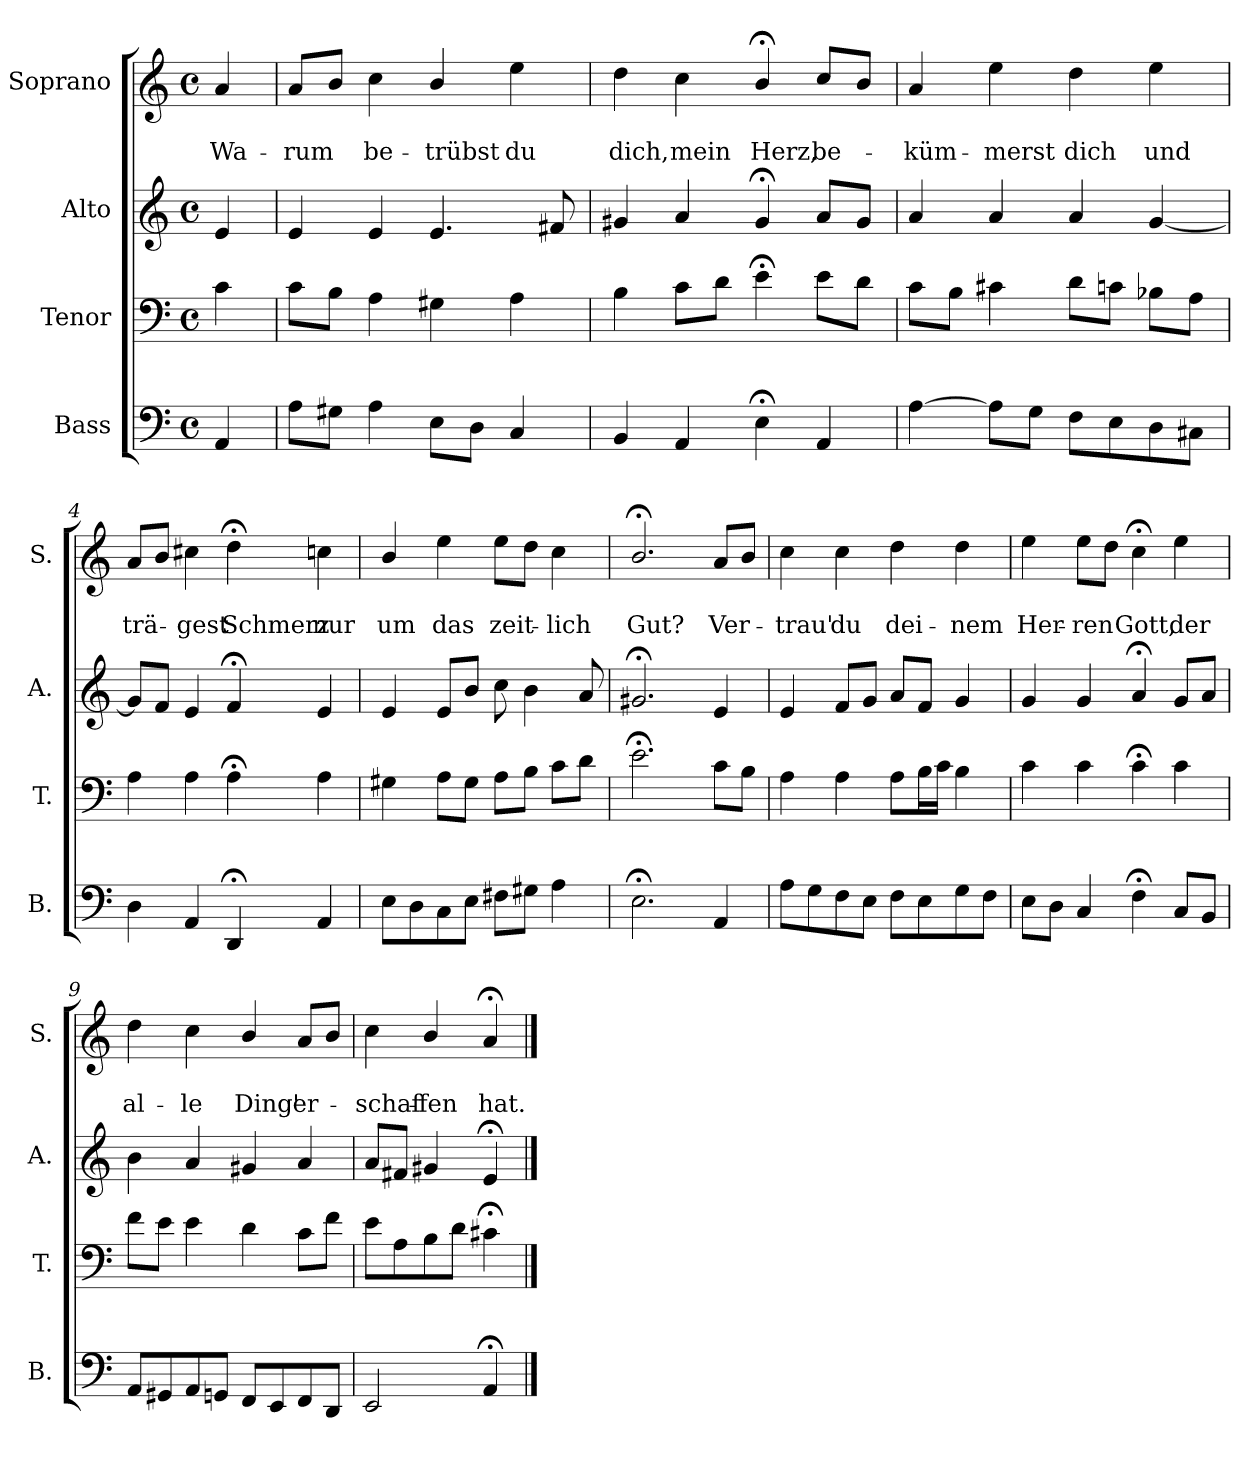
**kern	**kern	**kern	**kern	**text	**text
*part4	*part3	*part2	*part1	*part1	*part1
*staff4	*staff3	*staff2	*staff1	*staff1	*staff1
*I"Bass	*I"Tenor	*I"Alto	*I"Soprano	*	*
*I'B.	*I'T.	*I'A.	*I'S.	*	*
*clefF4	*clefF4	*clefG2	*clefG2	*	*
*k[]	*k[]	*k[]	*k[]	*	*
*	*	*	*a:	*	*
*M4/4	*M4/4	*M4/4	*M4/4	*	*
*met(c)	*met(c)	*met(c)	*met(c)	*	*
=	=	=	=	=	=
4AA/	4c\	4e/	4a/	.	Wa-
=1	=1	=1	=1	=1	=1
8A\L	8c\L	4e/	8a/L	.	-rum
8G#X\J	8B\J	.	8b/J	.	.
4A\	4A\	4e/	4cc\	.	be-
8E\L	4G#X\	4.e/	4b/	.	-trübst
8D\J	.	.	.	.	.
4C/	4A\	.	4ee\	.	du
.	.	8f#X/	.	.	.
=2	=2	=2	=2	=2	=2
4BB/	4B\	4g#X/	4dd\	.	dich,
4AA/	8c\L	4a/	4cc\	.	mein
.	8d\J	.	.	.	.
4E;<\	4e;<\	4g#;</	4b;</	.	Herz,
4AA/	8e\L	8a/L	8cc/L	.	be-
.	8d\J	8g#/J	8b/J	.	.
=3	=3	=3	=3	=3	=3
[4A\	8c\L	4a/	4a/	.	-küm-
.	8B\J	.	.	.	.
8A\L]	4c#X\	4a/	4ee\	.	-merst
8G\J	.	.	.	.	.
8F\L	8d\L	4a/	4dd\	.	dich
8E\	8cn\J	.	.	.	.
8D\	8B-X\L	[4g/	4ee\	.	und
8C#X\J	8A\J	.	.	.	.
!!LO:LB:g=z
=4	=4	=4	=4	=4	=4
4D\	4A\	8g/L]	8a/L	.	trä-
.	.	8f/J	8b/J	.	.
4AA/	4A\	4e/	4cc#X\	.	-gest
4DD;</	4A;<\	4f;</	4dd;<\	.	Schmerz
4AA/	4A\	4e/	4ccn\	.	nur
=5	=5	=5	=5	=5	=5
8E\L	4G#X\	4e/	4b/	.	um
8D\	.	.	.	.	.
8C\	8A\L	8e/L	4ee\	.	das
8E\J	8G#\J	8b/J	.	.	.
8F#X\L	8A\L	8cc\	8ee\L	.	zeit-
8G#X\J	8B\J	4b\	8dd\J	.	.
4A\	8c\L	.	4cc\	.	-lich
.	8d\J	8a/	.	.	.
=6	=6	=6	=6	=6	=6
2.E;<\	2.e;<\	2.g#X;</	2.b;</	.	Gut?
4AA/	8c\L	4e/	8a/L	.	Ver-
.	8B\J	.	8b/J	.	.
=7	=7	=7	=7	=7	=7
8A\L	4A\	4e/	4cc\	.	-trau'
8G\	.	.	.	.	.
8F\	4A\	8f/L	4cc\	.	du
8E\J	.	8g/J	.	.	.
8F\L	8A\L	8a/L	4dd\	.	dei-
8E\	16B\L	8f/J	.	.	.
.	16c\JJ	.	.	.	.
8G\	4B\	4g/	4dd\	.	-nem
8F\J	.	.	.	.	.
!!LO:PB:g=z
=8	=8	=8	=8	=8	=8
8E\L	4c\	4g/	4ee\	.	Her-
8D\J	.	.	.	.	.
4C/	4c\	4g/	8ee\L	.	-ren
.	.	.	8dd\J	.	.
4F;<\	4c;<\	4a;</	4cc;<\	.	Gott,
8C/L	4c\	8g/L	4ee\	.	der
8BB/J	.	8a/J	.	.	.
=9	=9	=9	=9	=9	=9
8AA/L	8f\L	4b\	4dd\	.	al-
8GG#X/	8e\J	.	.	.	.
8AA/	4e\	4a/	4cc\	.	-le
8GGn/J	.	.	.	.	.
8FF/L	4d\	4g#X/	4b/	.	Ding'
8EE/	.	.	.	.	.
8FF/	8c\L	4a/	8a/L	.	er-
8DD/J	8f\J	.	8b/J	.	.
=10	=10	=10	=10	=10	=10
2EE/	8e\L	8a/L	4cc\	.	-schaf-
.	8A\	8f#X/J	.	.	.
.	8B\	4g#X/	4b/	.	-fen
.	8d\J	.	.	.	.
4AA;</	4c#X;<\	4e;</	4a;</	.	hat.
==	==	==	==	==	==
*-	*-	*-	*-	*-	*-
